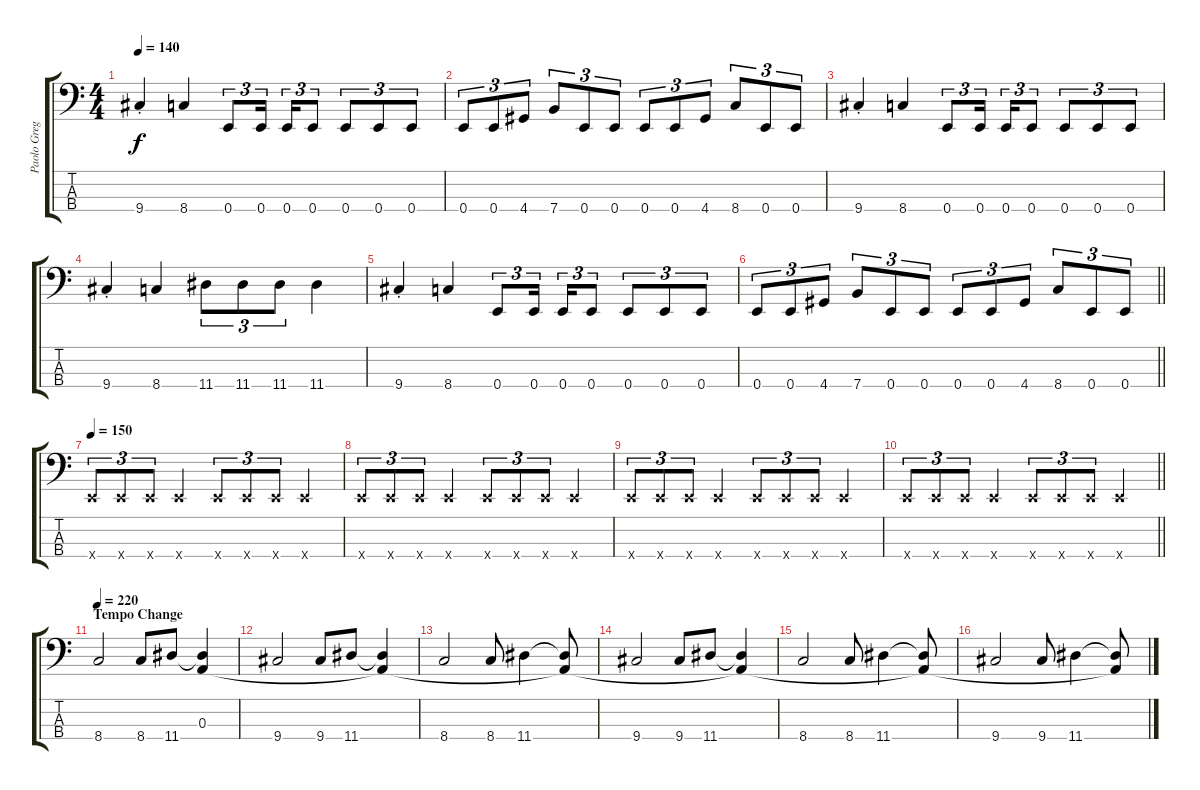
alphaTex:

\track ("Paolo Gregoletto" "Paolo Greg") {instrument electricbassfinger}
\staff {score tabs}
\tuning (G2 D2 A1 E1) {hide}
\ts (4 4)
\tempo 140
\clef f4
\ks c
9.4{st}.4{dy f} 8.4.4 0.4.8{tu (3 2)} 0.4.16{tu (3 2) beam splitsecondary} 0.4.16{tu (3 2)} 0.4.8{tu (3 2)} 0.4.8{tu (3 2)} 0.4.8{tu (3 2)} 0.4.8{tu (3 2)} |
0.4.8{tu (3 2)} 0.4.8{tu (3 2)} 4.4.8{tu (3 2)} 7.4.8{tu (3 2)} 0.4.8{tu (3 2)} 0.4.8{tu (3 2)} 0.4.8{tu (3 2)} 0.4.8{tu (3 2)} 4.4.8{tu (3 2)} 8.4.8{tu (3 2)} 0.4.8{tu (3 2)} 0.4.8{tu (3 2)} |
9.4{st}.4 8.4.4 0.4.8{tu (3 2)} 0.4.16{tu (3 2) beam splitsecondary} 0.4.16{tu (3 2)} 0.4.8{tu (3 2)} 0.4.8{tu (3 2)} 0.4.8{tu (3 2)} 0.4.8{tu (3 2)} |
9.4{st}.4 8.4.4 11.4.8{tu (3 2)} 11.4.8{tu (3 2)} 11.4.8{tu (3 2)} 11.4.4 |
9.4{st}.4 8.4.4 0.4.8{tu (3 2)} 0.4.16{tu (3 2) beam splitsecondary} 0.4.16{tu (3 2)} 0.4.8{tu (3 2)} 0.4.8{tu (3 2)} 0.4.8{tu (3 2)} 0.4.8{tu (3 2)} |
\barLineRight lightlight
0.4.8{tu (3 2)} 0.4.8{tu (3 2)} 4.4.8{tu (3 2)} 7.4.8{tu (3 2)} 0.4.8{tu (3 2)} 0.4.8{tu (3 2)} 0.4.8{tu (3 2)} 0.4.8{tu (3 2)} 4.4.8{tu (3 2)} 8.4.8{tu (3 2)} 0.4.8{tu (3 2)} 0.4.8{tu (3 2)} |
\tempo 150
0.4{x}.8{tu (3 2)} 0.4{x}.8{tu (3 2)} 0.4{x}.8{tu (3 2)} 0.4{x}.4 0.4{x}.8{tu (3 2)} 0.4{x}.8{tu (3 2)} 0.4{x}.8{tu (3 2)} 0.4{x}.4 |
0.4{x}.8{tu (3 2)} 0.4{x}.8{tu (3 2)} 0.4{x}.8{tu (3 2)} 0.4{x}.4 0.4{x}.8{tu (3 2)} 0.4{x}.8{tu (3 2)} 0.4{x}.8{tu (3 2)} 0.4{x}.4 |
0.4{x}.8{tu (3 2)} 0.4{x}.8{tu (3 2)} 0.4{x}.8{tu (3 2)} 0.4{x}.4 0.4{x}.8{tu (3 2)} 0.4{x}.8{tu (3 2)} 0.4{x}.8{tu (3 2)} 0.4{x}.4 |
\barLineRight lightlight
0.4{x}.8{tu (3 2)} 0.4{x}.8{tu (3 2)} 0.4{x}.8{tu (3 2)} 0.4{x}.4 0.4{x}.8{tu (3 2)} 0.4{x}.8{tu (3 2)} 0.4{x}.8{tu (3 2)} 0.4{x}.4 |
\section ("" "Tempo Change")
\tempo 220
8.4.2 8.4.8 11.4.8 (0.3 11.4{t}).4 |
9.4.2 9.4.8 11.4.8 (0.3{t} 11.4{t}).4 |
8.4.2 8.4.8 11.4.4 (0.3{t} 11.4{t}).8 |
9.4.2 9.4.8 11.4.8 (0.3{t} 11.4{t}).4 |
8.4.2 8.4.8 11.4.4 (0.3{t} 11.4{t}).8 |
9.4.2 9.4.8 11.4.4 (0.3{t} 11.4{t}).8
